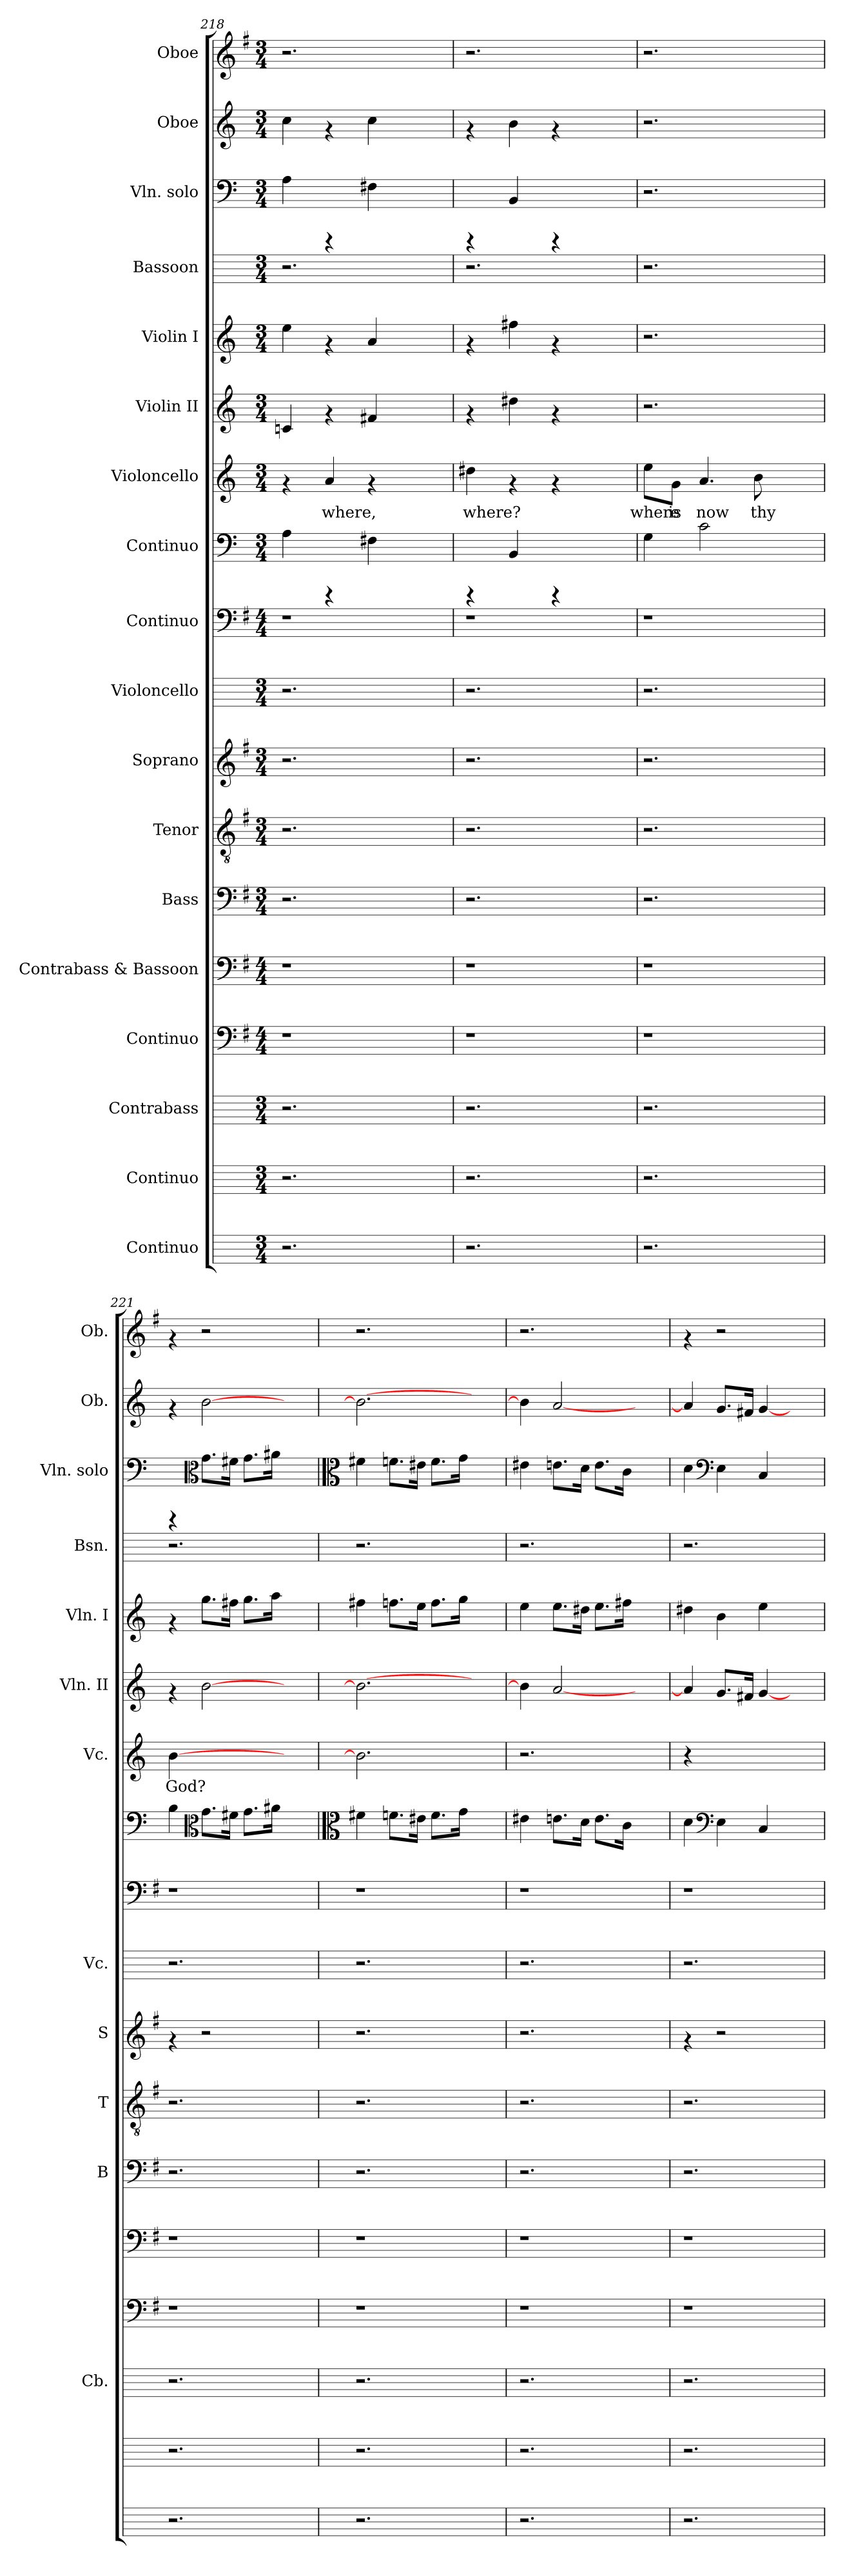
**kern	**kern	**kern	**kern	**kern	**kern	**kern	**kern	**kern	**kern	**kern	**kern	**text	**kern	**kern	**kern	**kern	**kern	**kern
*part18	*part17	*part16	*part15	*part14	*part13	*part12	*part11	*part10	*part9	*part8	*part7	*part7	*part6	*part5	*part4	*part3	*part2	*part1
*staff18	*staff17	*staff16	*staff15	*staff14	*staff13	*staff12	*staff11	*staff10	*staff9	*staff8	*staff7	*staff7	*staff6	*staff5	*staff4	*staff3	*staff2	*staff1
*I"Continuo	*I"Continuo	*I"Contrabass	*I"Continuo	*I"Contrabass  & Bassoon	*I"Bass	*I"Tenor	*I"Soprano	*I"Violoncello	*I"Continuo	*I"Continuo	*I"Violoncello	*	*I"Violin II	*I"Violin I	*I"Bassoon	*I"Vln. solo	*I"Oboe	*I"Oboe
*	*	*I'Cb.	*	*	*I'B	*I'T	*I'S	*I'Vc.	*	*	*I'Vc.	*	*I'Vln. II	*I'Vln. I	*I'Bsn.	*I'Vln. solo	*I'Ob.	*I'Ob.
*	*	*	*clefF4	*clefF4	*clefF4	*clefGv2	*clefG2	*	*clefF4	*clefF4	*clefG2	*	*clefG2	*clefG2	*	*clefF4	*clefG2	*clefG2
*	*	*ITrd7c12	*	*ITrd7c12	*	*	*	*	*	*	*	*	*	*	*	*	*	*
*k[]	*k[]	*k[]	*k[f#]	*k[f#]	*k[f#]	*k[f#]	*k[f#]	*k[]	*k[f#]	*k[]	*k[]	*	*k[]	*k[]	*k[]	*k[]	*k[]	*k[f#]
*C:	*C:	*C:	*G:	*G:	*G:	*G:	*G:	*C:	*G:	*C:	*C:	*	*C:	*C:	*C:	*C:	*C:	*G:
*M3/4	*M3/4	*M3/4	*M4/4	*M4/4	*M3/4	*M3/4	*M3/4	*M3/4	*M4/4	*M3/4	*M3/4	*	*M3/4	*M3/4	*M3/4	*M3/4	*M3/4	*M3/4
=218	=218	=218	=218	=218	=218	=218	=218	=218	=218	=218	=218	=218	=218	=218	=218	=218	=218	=218
2.r	2.r	2.r	1r	1r	2.r	2.r	2.r	2.r	1r	4A\	4rf	.	4cn/	4ee\	2.r	4A\	4cc\	2.r
!	!	!	!	!	!	!	!	!	!	!	!	!LO:LY:b	!	!	!	!	!	!
.	.	.	.	.	.	.	.	.	.	4rCCC	4a/	where,	4rf	4rf	.	4rCCC	4rf	.
.	.	.	.	.	.	.	.	.	.	4F#X\	4rf	.	4f#X/	4a/	.	4F#X\	4cc\	.
4ryy	4ryy	4ryy	.	.	4ryy	4ryy	4ryy	4ryy	.	4ryy	4ryy	.	4ryy	4ryy	4ryy	4ryy	4ryy	4ryy
=219	=219	=219	=219	=219	=219	=219	=219	=219	=219	=219	=219	=219	=219	=219	=219	=219	=219	=219
!	!	!	!	!	!	!	!	!	!	!	!	!LO:LY:b	!	!	!	!	!	!
2.r	2.r	2.r	1r	1r	2.r	2.r	2.r	2.r	1r	4rCCC	4dd#X\	where?	4rf	4rf	2.r	4rCCC	4rf	2.r
.	.	.	.	.	.	.	.	.	.	4BB/	4rf	.	4dd#X\	4ff#X\	.	4BB/	4b\	.
.	.	.	.	.	.	.	.	.	.	4rCCC	4rf	.	4rf	4rf	.	4rCCC	4rf	.
4ryy	4ryy	4ryy	.	.	4ryy	4ryy	4ryy	4ryy	.	4ryy	4ryy	.	4ryy	4ryy	4ryy	4ryy	4ryy	4ryy
=220	=220	=220	=220	=220	=220	=220	=220	=220	=220	=220	=220	=220	=220	=220	=220	=220	=220	=220
!	!	!	!	!	!	!	!	!	!	!	!	!LO:LY:b	!	!	!	!	!	!
2.r	2.r	2.r	1r	1r	2.r	2.r	2.r	2.r	1r	4G\	8ee\L	where	2.r	2.r	2.r	2.r	2.r	2.r
!	!	!	!	!	!	!	!	!	!	!	!	!LO:LY:b	!	!	!	!	!	!
.	.	.	.	.	.	.	.	.	.	.	8g\J	is	.	.	.	.	.	.
!	!	!	!	!	!	!	!	!	!	!	!	!LO:LY:b	!	!	!	!	!	!
.	.	.	.	.	.	.	.	.	.	2c\	4.a/	now	.	.	.	.	.	.
!	!	!	!	!	!	!	!	!	!	!	!	!LO:LY:b	!	!	!	!	!	!
.	.	.	.	.	.	.	.	.	.	.	8b\	thy	.	.	.	.	.	.
4ryy	4ryy	4ryy	.	.	4ryy	4ryy	4ryy	4ryy	.	4ryy	4ryy	.	4ryy	4ryy	4ryy	4ryy	4ryy	4ryy
=221	=221	=221	=221	=221	=221	=221	=221	=221	=221	=221	=221	=221	=221	=221	=221	=221	=221	=221
!	!	!	!	!	!	!	!	!	!	!	!LO:N:vis=4	!LO:LY:b	!	!	!	!	!	!
2.r	2.r	2.r	1r	1r	2.r	2.r	4rf	2.r	1r	4B\	[>2.b\	God?	4rf	4rf	2.r	4rCCC	4rf	4rf
*	*	*	*	*	*	*	*	*	*	*clefC3	*	*	*	*	*	*clefC3	*	*
.	.	.	.	.	.	.	2r	.	.	8.g\L	.	.	[>2b\	8.gg\L	.	8.g\L	[>2b\	2r
.	.	.	.	.	.	.	.	.	.	16f#X\J	.	.	.	16ff#X\J	.	16f#X\J	.	.
.	.	.	.	.	.	.	.	.	.	8.g\L	.	.	.	8.gg\L	.	8.g\L	.	.
.	.	.	.	.	.	.	.	.	.	16a#X\J	.	.	.	16aa\J	.	16a#X\J	.	.
4ryy	4ryy	4ryy	.	.	4ryy	4ryy	4ryy	4ryy	.	4ryy	4ryy	.	4ryy	4ryy	4ryy	4ryy	4ryy	4ryy
!!LO:PB:g=z
=222	=222	=222	=222	=222	=222	=222	=222	=222	=222	=222	=222	=222	=222	=222	=222	=222	=222	=222
*	*	*	*	*	*	*	*	*	*	*clefC3	*	*	*	*	*	*clefC3	*	*
!	!	!	!	!	!	!	!	!	!	!	!	!LO:LY:b	!	!	!	!	!	!
2.r	2.r	2.r	1r	1r	2.r	2.r	2.r	2.r	1r	4f#X\	2.b\]	.	2.b\_>	4ff#X\	2.r	4f#X\	2.b\_>	2.r
.	.	.	.	.	.	.	.	.	.	8.fn\L	.	.	.	8.ffn\L	.	8.fn\L	.	.
.	.	.	.	.	.	.	.	.	.	16e#X\J	.	.	.	16ee\J	.	16e#X\J	.	.
.	.	.	.	.	.	.	.	.	.	8.f\L	.	.	.	8.ff\L	.	8.f\L	.	.
.	.	.	.	.	.	.	.	.	.	16g\J	.	.	.	16gg\J	.	16g\J	.	.
4ryy	4ryy	4ryy	.	.	4ryy	4ryy	4ryy	4ryy	.	4ryy	4ryy	.	4ryy	4ryy	4ryy	4ryy	4ryy	4ryy
=223	=223	=223	=223	=223	=223	=223	=223	=223	=223	=223	=223	=223	=223	=223	=223	=223	=223	=223
2.r	2.r	2.r	1r	1r	2.r	2.r	2.r	2.r	1r	4e#X\	2.r	.	4b\]	4ee\	2.r	4e#X\	4b\]	2.r
.	.	.	.	.	.	.	.	.	.	8.en\L	.	.	[<2a/	8.ee\L	.	8.en\L	[<2a/	.
.	.	.	.	.	.	.	.	.	.	16d\J	.	.	.	16dd#X\J	.	16d\J	.	.
.	.	.	.	.	.	.	.	.	.	8.e\L	.	.	.	8.ee\L	.	8.e\L	.	.
.	.	.	.	.	.	.	.	.	.	16c\J	.	.	.	16ff#X\J	.	16c\J	.	.
4ryy	4ryy	4ryy	.	.	4ryy	4ryy	4ryy	4ryy	.	4ryy	4ryy	.	4ryy	4ryy	4ryy	4ryy	4ryy	4ryy
=224	=224	=224	=224	=224	=224	=224	=224	=224	=224	=224	=224	=224	=224	=224	=224	=224	=224	=224
!	!	!	!	!	!	!	!	!	!	!	!LO:N:vis=4	!	!	!	!	!	!	!
2.r	2.r	2.r	1r	1r	2.r	2.r	4rf	2.r	1r	4d\	2.r	.	4a/]	4dd#X\	2.r	4d\	4a/]	4rf
*	*	*	*	*	*	*	*	*	*	*clefF4	*	*	*	*	*	*clefF4	*	*
.	.	.	.	.	.	.	2r	.	.	4E\	.	.	8.g/L	4b\	.	4E\	8.g/L	2r
.	.	.	.	.	.	.	.	.	.	.	.	.	16f#X/J	.	.	.	16f#X/J	.
.	.	.	.	.	.	.	.	.	.	4C/	.	.	[<4g/	4ee\	.	4C/	[<4g/	.
4ryy	4ryy	4ryy	.	.	4ryy	4ryy	4ryy	4ryy	.	4ryy	4ryy	.	4ryy	4ryy	4ryy	4ryy	4ryy	4ryy
=	=	=	=	=	=	=	=	=	=	=	=	=	=	=	=	=	=	=
*-	*-	*-	*-	*-	*-	*-	*-	*-	*-	*-	*-	*-	*-	*-	*-	*-	*-	*-
